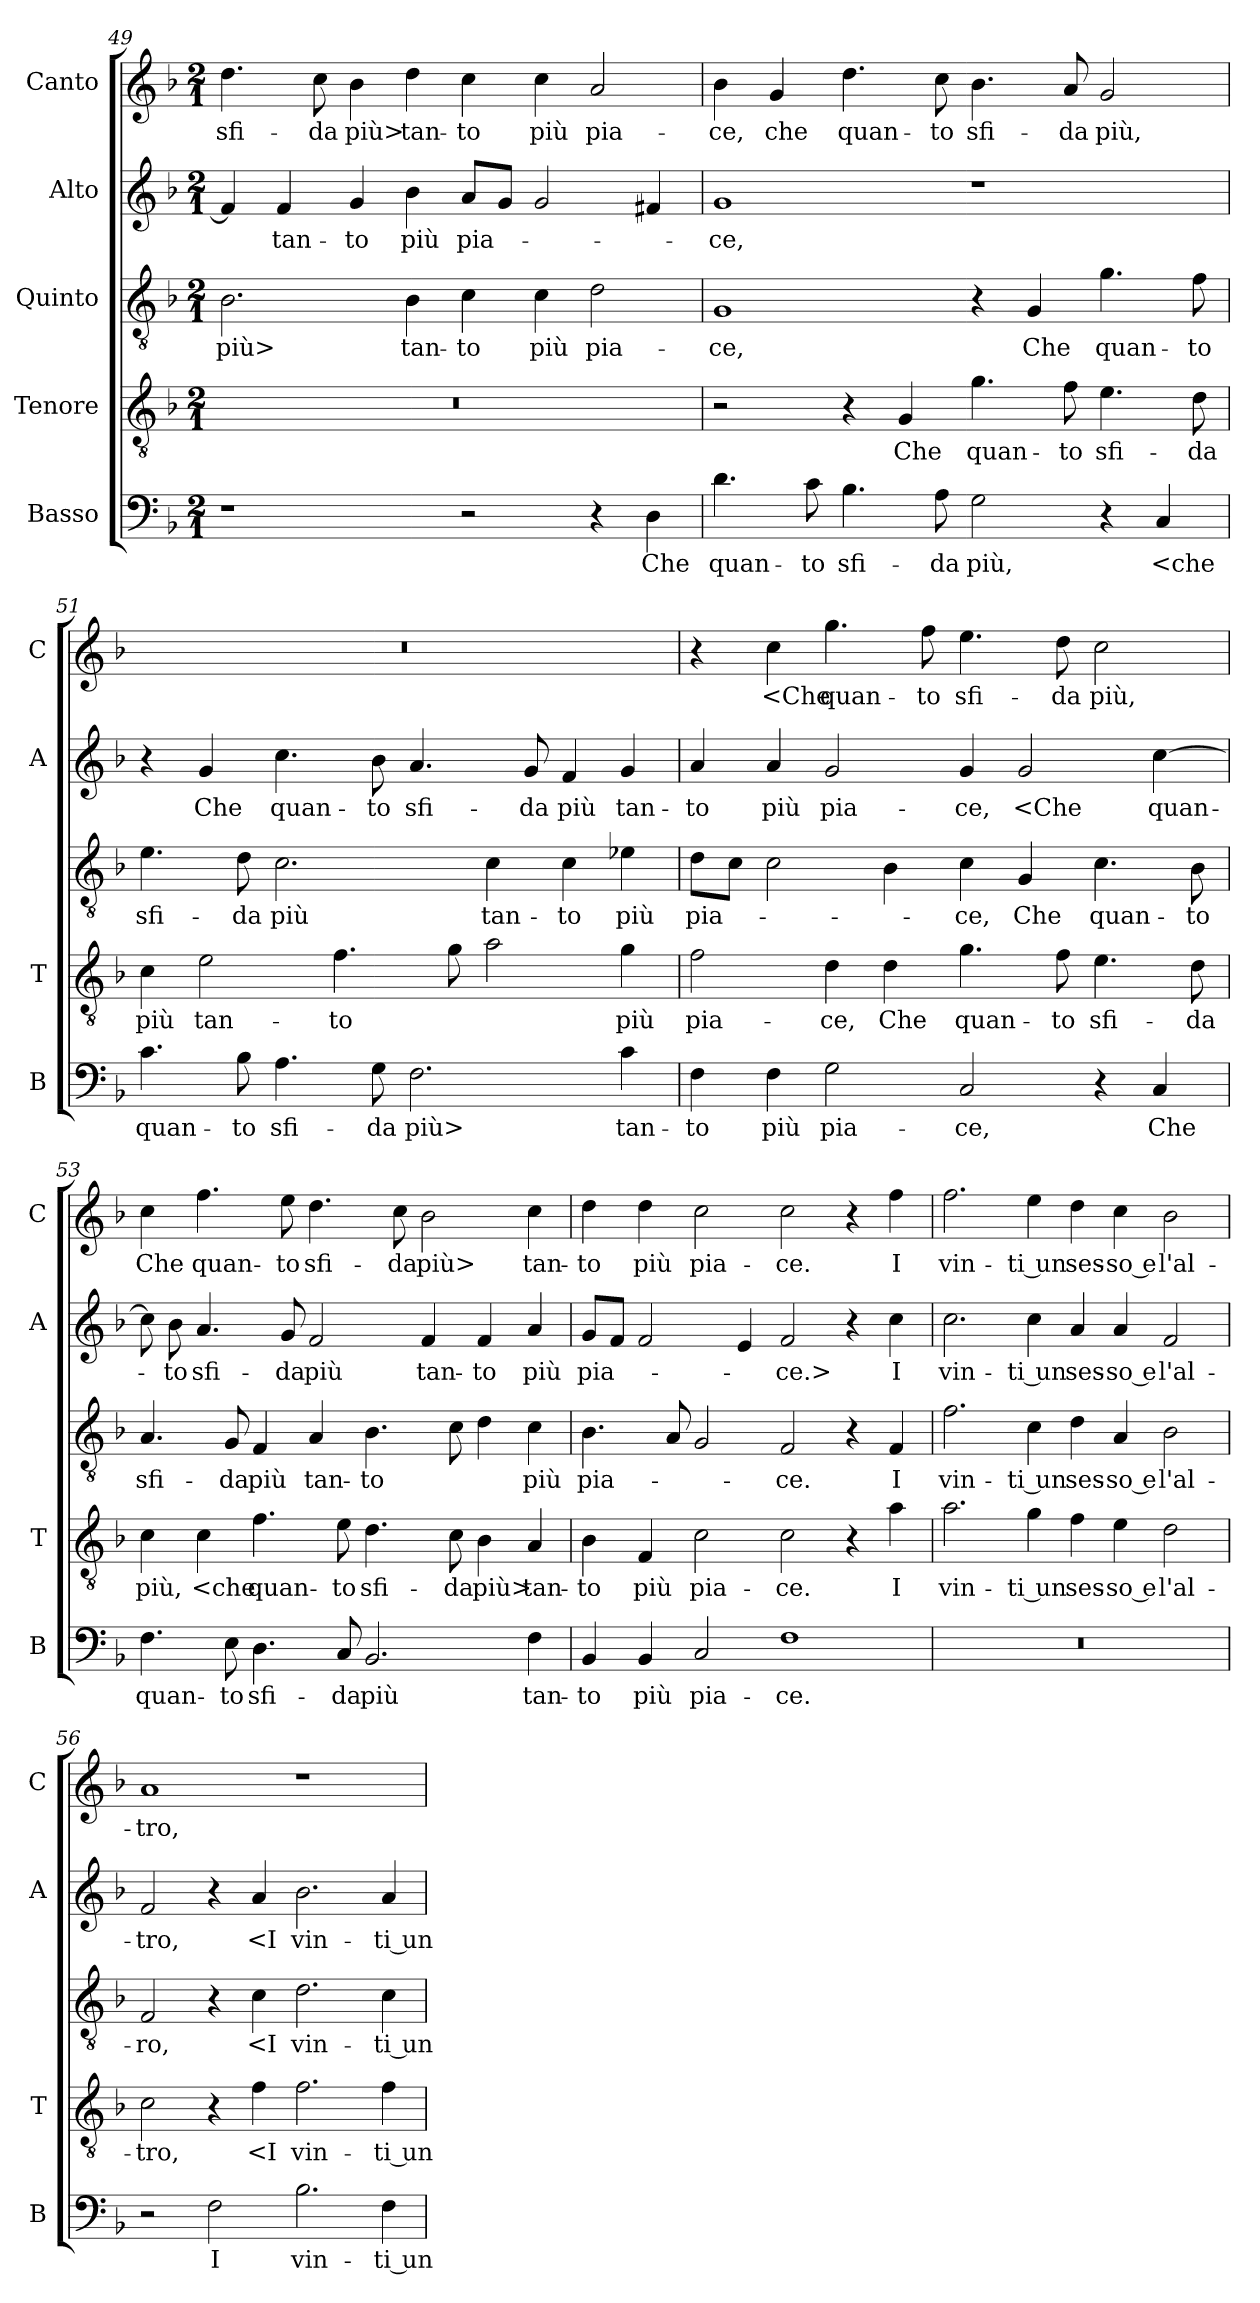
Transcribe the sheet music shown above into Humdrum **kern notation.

**kern	**text	**kern	**text	**kern	**text	**kern	**text	**kern	**text
*part5	*part5	*part4	*part4	*part3	*part3	*part2	*part2	*part1	*part1
*staff5	*staff5	*staff4	*staff4	*staff3	*staff3	*staff2	*staff2	*staff1	*staff1
*I"Basso	*	*I"Tenore	*	*I"Quinto	*	*I"Alto	*	*I"Canto	*
*I'B	*	*I'T	*	*	*	*I'A	*	*I'C	*
*clefF4	*	*clefGv2	*	*clefGv2	*	*clefG2	*	*clefG2	*
*k[b-]	*	*k[b-]	*	*k[b-]	*	*k[b-]	*	*k[b-]	*
*M2/1	*	*M2/1	*	*M2/1	*	*M2/1	*	*M2/1	*
=49	=49	=49	=49	=49	=49	=49	=49	=49	=49
1r	.	0r	.	2.B-	più>	4f]	.	4.dd	sfi-
.	.	.	.	.	.	4f	tan-	.	.
.	.	.	.	.	.	.	.	8cc	-da
.	.	.	.	.	.	4g	-to	4b-	più>
.	.	.	.	4B-	tan-	4b-	più	4dd	tan-
2r	.	.	.	4c	-to	8aL	pia-	4cc	-to
.	.	.	.	.	.	8gJ	.	.	.
.	.	.	.	4c	più	2g	.	4cc	più
4r	.	.	.	2d	pia-	.	.	2a	pia-
4D	Che	.	.	.	.	4f#X	.	.	.
=50	=50	=50	=50	=50	=50	=50	=50	=50	=50
4.d	quan-	2r	.	1G	-ce,	1g	-ce,	4b-	-ce,
.	.	.	.	.	.	.	.	4g	che
8c	-to	.	.	.	.	.	.	.	.
4.B-	sfi-	4r	.	.	.	.	.	4.dd	quan-
.	.	4G	Che	.	.	.	.	.	.
8A	-da	.	.	.	.	.	.	8cc	-to
2G	più,	4.g	quan-	4r	.	1r	.	4.b-	sfi-
.	.	.	.	4G	Che	.	.	.	.
.	.	8f	-to	.	.	.	.	8a	-da
4r	.	4.e	sfi-	4.g	quan-	.	.	2g	più,
4C	<che	.	.	.	.	.	.	.	.
.	.	8d	-da	8f	-to	.	.	.	.
=51	=51	=51	=51	=51	=51	=51	=51	=51	=51
4.c	quan-	4c	più	4.e	sfi-	4r	.	0r	.
.	.	2e	tan-	.	.	4g	Che	.	.
8B-	-to	.	.	8d	-da	.	.	.	.
4.A	sfi-	.	.	2.c	più	4.cc	quan-	.	.
.	.	4.f	-to	.	.	.	.	.	.
8G	-da	.	.	.	.	8b-	-to	.	.
2.F	più>	.	.	.	.	4.a	sfi-	.	.
.	.	8g	.	.	.	.	.	.	.
.	.	2a	.	4c	tan-	.	.	.	.
.	.	.	.	.	.	8g	-da	.	.
.	.	.	.	4c	-to	4f	più	.	.
4c	tan-	4g	più	4e-X	più	4g	tan-	.	.
=52	=52	=52	=52	=52	=52	=52	=52	=52	=52
4F	-to	2f	pia-	8dL	pia-	4a	-to	4r	.
.	.	.	.	8cJ	.	.	.	.	.
4F	più	.	.	2c	.	4a	più	4cc	<Che
2G	pia-	4d	-ce,	.	.	2g	pia-	4.gg	quan-
.	.	4d	Che	4B-	.	.	.	.	.
.	.	.	.	.	.	.	.	8ff	-to
2C	-ce,	4.g	quan-	4c	-ce,	4g	-ce,	4.ee	sfi-
.	.	.	.	4G	Che	2g	<Che	.	.
.	.	8f	-to	.	.	.	.	8dd	-da
4r	.	4.e	sfi-	4.c	quan-	.	.	2cc	più,
4C	Che	.	.	.	.	[4cc	quan-	.	.
.	.	8d	-da	8B-	-to	.	.	.	.
=53	=53	=53	=53	=53	=53	=53	=53	=53	=53
4.F	quan-	4c	più,	4.A	sfi-	8cc]	.	4cc	Che
.	.	.	.	.	.	8b-	-to	.	.
.	.	4c	<che	.	.	4.a	sfi-	4.ff	quan-
8E	-to	.	.	8G	-da	.	.	.	.
4.D	sfi-	4.f	quan-	4F	più	.	.	.	.
.	.	.	.	.	.	8g	-da	8ee	-to
.	.	.	.	4A	tan-	2f	più	4.dd	sfi-
8C	-da	8e	-to	.	.	.	.	.	.
2.BB-	più	4.d	sfi-	4.B-	-to	.	.	.	.
.	.	.	.	.	.	.	.	8cc	-da
.	.	.	.	.	.	4f	tan-	2b-	più>
.	.	8c	-da	8c	.	.	.	.	.
.	.	4B-	più>	4d	.	4f	-to	.	.
4F	tan-	4A	tan-	4c	più	4a	più	4cc	tan-
=54	=54	=54	=54	=54	=54	=54	=54	=54	=54
4BB-	-to	4B-	-to	4.B-	pia-	8gL	pia-	4dd	-to
.	.	.	.	.	.	8fJ	.	.	.
4BB-	più	4F	più	.	.	2f	.	4dd	più
.	.	.	.	8A	.	.	.	.	.
2C	pia-	2c	pia-	2G	.	.	.	2cc	pia-
.	.	.	.	.	.	4e	.	.	.
1F	-ce.	2c	-ce.	2F	-ce.	2f	-ce.>	2cc	-ce.
.	.	4r	.	4r	.	4r	.	4r	.
.	.	4a	I	4F	I	4cc	I	4ff	I
=55	=55	=55	=55	=55	=55	=55	=55	=55	=55
0r	.	2.a	vin-	2.f	vin-	2.cc	vin-	2.ff	vin-
.	.	4g	-ti un	4c	-ti un	4cc	-ti un	4ee	-ti un
.	.	4f	ses-	4d	ses-	4a	ses-	4dd	ses-
.	.	4e	-so e	4A	-so e	4a	-so e	4cc	-so e
.	.	2d	l'al-	2B-	l'al-	2f	l'al-	2b-	l'al-
=56	=56	=56	=56	=56	=56	=56	=56	=56	=56
2r	.	2c	-tro,	2F	-ro,	2f	-tro,	1a	-tro,
2F	I	4r	.	4r	.	4r	.	.	.
.	.	4f	<I	4c	<I	4a	<I	.	.
2.B-	vin-	2.f	vin-	2.d	vin-	2.b-	vin-	1r	.
4F	-ti un	4f	-ti un	4c	-ti un	4a	-ti un	.	.
=	=	=	=	=	=	=	=	=	=
*-	*-	*-	*-	*-	*-	*-	*-	*-	*-
